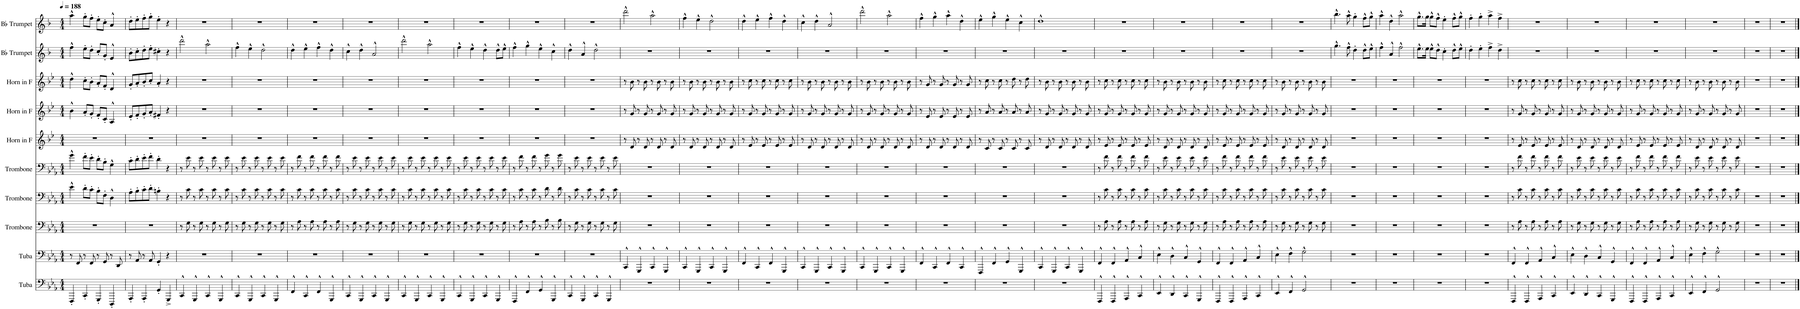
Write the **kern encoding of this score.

**kern	**kern	**kern	**kern	**kern	**kern	**kern	**kern	**kern	**kern
*part10	*part9	*part8	*part7	*part6	*part5	*part4	*part3	*part2	*part1
*staff10	*staff9	*staff8	*staff7	*staff6	*staff5	*staff4	*staff3	*staff2	*staff1
*I"Tuba	*I"Tuba	*I"Trombone	*I"Trombone	*I"Trombone	*I"Horn in F	*I"Horn in F	*I"Horn in F	*I"Bb Trumpet	*I"Bb Trumpet
*I'Tba.	*I'Tba.	*I'Tbn.	*I'Tbn.	*I'Tbn.	*	*	*	*I'Bb Tpt.	*I'Bb Tpt.
*clefF4	*clefF4	*clefF4	*clefF4	*clefF4	*clefG2	*clefG2	*clefG2	*clefG2	*clefG2
*	*	*	*	*	*Trd4c7	*Trd4c7	*Trd4c7	*Trd1c2	*Trd1c2
*k[b-e-a-]	*k[b-e-a-]	*k[b-e-a-]	*k[b-e-a-]	*k[b-e-a-]	*k[b-e-]	*k[b-e-]	*k[b-e-]	*k[b-]	*k[b-]
*M4/4	*M4/4	*M4/4	*M4/4	*M4/4	*M4/4	*M4/4	*M4/4	*M4/4	*M4/4
*MM188	*MM188	*MM188	*MM188	*MM188	*MM188	*MM188	*MM188	*MM188	*MM188
=1	=1	=1	=1	=1	=1	=1	=1	=1	=1
4FFF'/	8r	1r	4e-^^\	4g^^\	1r	4b-^^\	4dd^^\	4ff^^\	4aa^^\
.	8FF/	.	.	.	.	.	.	.	.
4CC'/	8r	.	8d'\L	8f'\L	.	8a'/L	8cc'\L	8ee'\L	8gg'\L
.	8FF/	.	8c'\J	8e-'\J	.	8g'/J	8b-'\J	8dd'\J	8ff'\J
4GGG'/	8r	.	8B-'\L	8d'\L	.	8f'/L	8a'/L	8cc'/L	8ee'\L
.	8GG/	.	8F'\J	8B-'\J	.	8c'/J	8f'/J	8g'/J	8cc'\J
4DDD'/	8r	.	4D^^\	4G^^\	.	4A^^/	4d^^/	4e^^/	4a^^/
.	8DD/	.	.	.	.	.	.	.	.
=2	=2	=2	=2	=2	=2	=2	=2	=2	=2
4AAA-'/	8r	1r	8A-'\L	8c'\L	1r	8e-'/L	8g'/L	8b-'\L	8dd'\L
.	8AA-/	.	8B-'\	8d'\	.	8f'/	8a'/	8cc'\	8ee'\
4AAA-'/	8r	.	8c'\	8e-'\	.	8g'/	8b-'/	8dd'\	8ff'\
.	8AA-/	.	8d'\J	8f'\J	.	8a'/J	8cc'/J	8ee'\J	8gg'\J
4GG'/	4GG'/	.	4Bn'\	4d'\	.	4f#X'/	4a'/	4cc#X'\	4ee'\
4GGG^/	4r	.	4r	4r	.	4r	4r	4r	4r
=3	=3	=3	=3	=3	=3	=3	=3	=3	=3
4CC^^/	1r	8r	8r	8r	1r	1r	1r	2ddd^^\	1r
.	.	8G\	8c\	8e-\	.	.	.	.	.
4GGG^^/	.	8r	8r	8r	.	.	.	.	.
.	.	8G\	8c\	8e-\	.	.	.	.	.
4CC^^/	.	8r	8r	8r	.	.	.	2aa^^\	.
.	.	8G\	8c\	8e-\	.	.	.	.	.
4GGG^^/	.	8r	8r	8r	.	.	.	.	.
.	.	8G\	8c\	8e-\	.	.	.	.	.
=4	=4	=4	=4	=4	=4	=4	=4	=4	=4
4CC^^/	1r	8r	8r	8r	1r	1r	1r	4ff^^\	1r
.	.	8G\	8c\	8e-\	.	.	.	.	.
4GGG^^/	.	8r	8r	8r	.	.	.	4ee^^\	.
.	.	8G\	8c\	8e-\	.	.	.	.	.
4CC^^/	.	8r	8r	8r	.	.	.	2dd^^\	.
.	.	8G\	8c\	8e-\	.	.	.	.	.
4GGG^^/	.	8r	8r	8r	.	.	.	.	.
.	.	8G\	8c\	8e-\	.	.	.	.	.
=5	=5	=5	=5	=5	=5	=5	=5	=5	=5
4FF^^/	1r	8r	8r	8r	1r	1r	1r	4dd^^\	1r
.	.	8A-\	8c\	8f\	.	.	.	.	.
4CC^^/	.	8r	8r	8r	.	.	.	4ee^^\	.
.	.	8A-\	8c\	8f\	.	.	.	.	.
4FF^^/	.	8r	8r	8r	.	.	.	4ff^^\	.
.	.	8A-\	8c\	8f\	.	.	.	.	.
4GGG^^/	.	8r	8r	8r	.	.	.	4dd^^\	.
.	.	8A-\	8c\	8f\	.	.	.	.	.
=6	=6	=6	=6	=6	=6	=6	=6	=6	=6
4CC^^/	1r	8r	8r	8r	1r	1r	1r	4cc^^\	1r
.	.	8G\	8c\	8e-\	.	.	.	.	.
4GGG^^/	.	8r	8r	8r	.	.	.	4dd^^\	.
.	.	8G\	8c\	8e-\	.	.	.	.	.
4CC^^/	.	8r	8r	8r	.	.	.	2a^^/	.
.	.	8G\	8c\	8e-\	.	.	.	.	.
4GGG^^/	.	8r	8r	8r	.	.	.	.	.
.	.	8G\	8c\	8e-\	.	.	.	.	.
=7	=7	=7	=7	=7	=7	=7	=7	=7	=7
4CC^^/	1r	8r	8r	8r	1r	1r	1r	2ddd^^\	1r
.	.	8G\	8c\	8e-\	.	.	.	.	.
4GGG^^/	.	8r	8r	8r	.	.	.	.	.
.	.	8G\	8c\	8e-\	.	.	.	.	.
4CC^^/	.	8r	8r	8r	.	.	.	2aa^^\	.
.	.	8G\	8c\	8e-\	.	.	.	.	.
4GGG^^/	.	8r	8r	8r	.	.	.	.	.
.	.	8G\	8c\	8e-\	.	.	.	.	.
=8	=8	=8	=8	=8	=8	=8	=8	=8	=8
4CC^^/	1r	8r	8r	8r	1r	1r	1r	4ff^^\	1r
.	.	8G\	8c\	8e-\	.	.	.	.	.
4GGG^^/	.	8r	8r	8r	.	.	.	4ee^^\	.
.	.	8G\	8c\	8e-\	.	.	.	.	.
4CC^^/	.	8r	8r	8r	.	.	.	4dd^^\	.
.	.	8G\	8c\	8e-\	.	.	.	.	.
4GGG^^/	.	8r	8r	8r	.	.	.	8dd^^\L	.
.	.	8G\	8c\	8e-\	.	.	.	8ee^^\J	.
=9	=9	=9	=9	=9	=9	=9	=9	=9	=9
4FFF^^/	1r	8r	8r	8r	1r	1r	1r	4ff^^\	1r
.	.	8A-\	8c\	8f\	.	.	.	.	.
4FF^^/	.	8r	8r	8r	.	.	.	4gg^^\	.
.	.	8A-\	8c\	8f\	.	.	.	.	.
4GG^^/	.	8r	8r	8r	.	.	.	4ee^^\	.
.	.	8B-\	8d\	8g\	.	.	.	.	.
4GGG^^/	.	8r	8r	8r	.	.	.	4cc^^\	.
.	.	8B-\	8d\	8g\	.	.	.	.	.
=10	=10	=10	=10	=10	=10	=10	=10	=10	=10
4CC^^/	1r	8r	8r	8r	1r	1r	1r	4dd^^\	1r
.	.	8G\	8c\	8e-\	.	.	.	.	.
4GGG^^/	.	8r	8r	8r	.	.	.	4a^^/	.
.	.	8G\	8c\	8e-\	.	.	.	.	.
4CC^^/	.	8r	8r	8r	.	.	.	2dd^^\	.
.	.	8G\	8c\	8e-\	.	.	.	.	.
4GGG^^/	.	8r	8r	8r	.	.	.	.	.
.	.	8G\	8c\	8e-\	.	.	.	.	.
=11	=11	=11	=11	=11	=11	=11	=11	=11	=11
1r	4CC^^/	1r	1r	1r	8r	8r	8r	1r	2ddd^^\
.	.	.	.	.	8d/	8g/	8b-\	.	.
.	4GGG^^/	.	.	.	8r	8r	8r	.	.
.	.	.	.	.	8d/	8g/	8b-\	.	.
.	4CC^^/	.	.	.	8r	8r	8r	.	2aa^^\
.	.	.	.	.	8d/	8g/	8b-\	.	.
.	4GGG^^/	.	.	.	8r	8r	8r	.	.
.	.	.	.	.	8d/	8g/	8b-\	.	.
=12	=12	=12	=12	=12	=12	=12	=12	=12	=12
1r	4CC^^/	1r	1r	1r	8r	8r	8r	1r	4ff^^\
.	.	.	.	.	8d/	8g/	8b-\	.	.
.	4GGG^^/	.	.	.	8r	8r	8r	.	4ee^^\
.	.	.	.	.	8d/	8g/	8b-\	.	.
.	4CC^^/	.	.	.	8r	8r	8r	.	2dd^^\
.	.	.	.	.	8d/	8g/	8b-\	.	.
.	4GGG^^/	.	.	.	8r	8r	8r	.	.
.	.	.	.	.	8d/	8g/	8b-\	.	.
=13	=13	=13	=13	=13	=13	=13	=13	=13	=13
1r	4FF^^/	1r	1r	1r	8r	8r	8r	1r	4dd^^\
.	.	.	.	.	8e-/	8g/	8cc\	.	.
.	4CC^^/	.	.	.	8r	8r	8r	.	4ee^^\
.	.	.	.	.	8e-/	8g/	8cc\	.	.
.	4FF^^/	.	.	.	8r	8r	8r	.	4ff^^\
.	.	.	.	.	8e-/	8g/	8cc\	.	.
.	4GGG^^/	.	.	.	8r	8r	8r	.	4dd^^\
.	.	.	.	.	8e-/	8g/	8cc\	.	.
=14	=14	=14	=14	=14	=14	=14	=14	=14	=14
1r	4CC^^/	1r	1r	1r	8r	8r	8r	1r	4cc^^\
.	.	.	.	.	8d/	8g/	8b-\	.	.
.	4GGG^^/	.	.	.	8r	8r	8r	.	4dd^^\
.	.	.	.	.	8d/	8g/	8b-\	.	.
.	4CC^^/	.	.	.	8r	8r	8r	.	2a^^/
.	.	.	.	.	8d/	8g/	8b-\	.	.
.	4GGG^^/	.	.	.	8r	8r	8r	.	.
.	.	.	.	.	8d/	8g/	8b-\	.	.
=15	=15	=15	=15	=15	=15	=15	=15	=15	=15
1r	4CC^^/	1r	1r	1r	8r	8r	8r	1r	2ddd^^\
.	.	.	.	.	8d/	8g/	8b-\	.	.
.	4GGG^^/	.	.	.	8r	8r	8r	.	.
.	.	.	.	.	8d/	8g/	8b-\	.	.
.	4CC^^/	.	.	.	8r	8r	8r	.	2aa^^\
.	.	.	.	.	8d/	8g/	8b-\	.	.
.	4GGG^^/	.	.	.	8r	8r	8r	.	.
.	.	.	.	.	8d/	8g/	8b-\	.	.
=16	=16	=16	=16	=16	=16	=16	=16	=16	=16
1r	4FF^^/	1r	1r	1r	8r	8r	8r	1r	4ff^^\
.	.	.	.	.	8d/	8e-/	8g/	.	.
.	4CC^^/	.	.	.	8r	8r	8r	.	4gg^^\
.	.	.	.	.	8d/	8e-/	8g/	.	.
.	4FF^^/	.	.	.	8r	8r	8r	.	4aa^^\
.	.	.	.	.	8d/	8e-/	8g/	.	.
.	4CC^^/	.	.	.	8r	8r	8r	.	4dd^^\
.	.	.	.	.	8d/	8e-/	8g/	.	.
=17	=17	=17	=17	=17	=17	=17	=17	=17	=17
1r	4FFF^^/	1r	1r	1r	8r	8r	8r	1r	4ee^^\
.	.	.	.	.	8c/	8a/	8cc\	.	.
.	4FF^^/	.	.	.	8r	8r	8r	.	4gg^^\
.	.	.	.	.	8c/	8a/	8cc\	.	.
.	4GG^^/	.	.	.	8r	8r	8r	.	4ee^^\
.	.	.	.	.	8c/	8a/	8dd\	.	.
.	4GGG^^/	.	.	.	8r	8r	8r	.	4cc^^\
.	.	.	.	.	8c/	8a/	8dd\	.	.
=18	=18	=18	=18	=18	=18	=18	=18	=18	=18
1r	4CC^^/	1r	1r	1r	8r	8r	8r	1r	1dd^^
.	.	.	.	.	8d/	8g/	8b-\	.	.
.	4GGG^^/	.	.	.	8r	8r	8r	.	.
.	.	.	.	.	8d/	8g/	8b-\	.	.
.	4CC^^/	.	.	.	8r	8r	8r	.	.
.	.	.	.	.	8d/	8g/	8b-\	.	.
.	4GGG^^/	.	.	.	8r	8r	8r	.	.
.	.	.	.	.	8d/	8g/	8b-\	.	.
=19	=19	=19	=19	=19	=19	=19	=19	=19	=19
4FFF^^/	4FF^^/	8r	8r	8r	8r	8r	8r	1r	1r
.	.	8A-\	8c\	8f\	8e-/	8g/	8cc\	.	.
4FFF^^/	4FF^^/	8r	8r	8r	8r	8r	8r	.	.
.	.	8A-\	8c\	8f\	8e-/	8g/	8cc\	.	.
4AAA-^^/	4AA-^^/	8r	8r	8r	8r	8r	8r	.	.
.	.	8A-\	8c\	8f\	8e-/	8g/	8cc\	.	.
4CC^^/	4C^^/	8r	8r	8r	8r	8r	8r	.	.
.	.	8A-\	8c\	8f\	8e-/	8g/	8cc\	.	.
=20	=20	=20	=20	=20	=20	=20	=20	=20	=20
4EE-^^/	4E-^^\	8r	8r	8r	8r	8r	8r	1r	1r
.	.	8G\	8c\	8e-\	8d/	8g/	8b-\	.	.
4DD^^/	4D^^\	8r	8r	8r	8r	8r	8r	.	.
.	.	8G\	8c\	8e-\	8d/	8g/	8b-\	.	.
4CC^^/	4C^^/	8r	8r	8r	8r	8r	8r	.	.
.	.	8G\	8c\	8e-\	8d/	8g/	8b-\	.	.
4GGG^^/	4GG^^/	8r	8r	8r	8r	8r	8r	.	.
.	.	8G\	8c\	8e-\	8d/	8g/	8b-\	.	.
=21	=21	=21	=21	=21	=21	=21	=21	=21	=21
4FFF^^/	4FF^^/	8r	8r	8r	8r	8r	8r	1r	1r
.	.	8A-\	8c\	8f\	8e-/	8g/	8cc\	.	.
4FFF^^/	4FF^^/	8r	8r	8r	8r	8r	8r	.	.
.	.	8A-\	8c\	8f\	8e-/	8g/	8cc\	.	.
4AAA-^^/	4AA-^^/	8r	8r	8r	8r	8r	8r	.	.
.	.	8A-\	8c\	8f\	8e-/	8g/	8cc\	.	.
4CC^^/	4C^^/	8r	8r	8r	8r	8r	8r	.	.
.	.	8A-\	8c\	8f\	8e-/	8g/	8cc\	.	.
=22	=22	=22	=22	=22	=22	=22	=22	=22	=22
4EE-^^/	4E-^^\	8r	8r	8r	8r	8r	8r	1r	1r
.	.	8G\	8c\	8e-\	8d/	8g/	8b-\	.	.
4FF^^/	4F^^\	8r	8r	8r	8r	8r	8r	.	.
.	.	8G\	8c\	8e-\	8d/	8g/	8b-\	.	.
2GG^^/	2G^^\	8r	8r	8r	8r	8r	8r	.	.
.	.	8G\	8c\	8e-\	8d/	8g/	8b-\	.	.
.	.	8r	8r	8r	8r	8r	8r	.	.
.	.	8G\	8c\	8e-\	8d/	8g/	8b-\	.	.
=23	=23	=23	=23	=23	=23	=23	=23	=23	=23
1r	1r	1r	1r	1r	1r	1r	1r	4.gg^^\	4.bb-^^\
.	.	.	.	.	.	.	.	8ff^^\	8aa^^\
.	.	.	.	.	.	.	.	4dd'\	4gg'\
.	.	.	.	.	.	.	.	8dd^^\L	8ff^^\L
.	.	.	.	.	.	.	.	8ee^^\J	8gg^^\J
=24	=24	=24	=24	=24	=24	=24	=24	=24	=24
1r	1r	1r	1r	1r	1r	1r	1r	4ff^^\	4aa^^\
.	.	.	.	.	.	.	.	4a^^/	4dd^^\
.	.	.	.	.	.	.	.	2ff^^\	2aa^^\
=25	=25	=25	=25	=25	=25	=25	=25	=25	=25
1r	1r	1r	1r	1r	1r	1r	1r	8.ee^^\L	8.gg^^\L
.	.	.	.	.	.	.	.	16ee\Jk	16gg\Jk
.	.	.	.	.	.	.	.	8ee^^\L	8gg^^\L
.	.	.	.	.	.	.	.	8dd^^\J	8ff^^\J
.	.	.	.	.	.	.	.	4cc'\	4ee'\
.	.	.	.	.	.	.	.	8dd^^\L	8ff^^\L
.	.	.	.	.	.	.	.	8ee^^\J	8gg^^\J
=26	=26	=26	=26	=26	=26	=26	=26	=26	=26
1r	1r	1r	1r	1r	1r	1r	1r	4dd'\	4ff'\
.	.	.	.	.	.	.	.	4ee'\	4gg'\
.	.	.	.	.	.	.	.	4ff^\	4aa^\
.	.	.	.	.	.	.	.	4dd^\	4ff^\
=27	=27	=27	=27	=27	=27	=27	=27	=27	=27
4FFF^^/	4FF^^/	8r	8r	8r	8r	8r	8r	1r	1r
.	.	8A-\	8c\	8f\	8e-/	8g/	8cc\	.	.
4FFF^^/	4FF^^/	8r	8r	8r	8r	8r	8r	.	.
.	.	8A-\	8c\	8f\	8e-/	8g/	8cc\	.	.
4AAA-^^/	4AA-^^/	8r	8r	8r	8r	8r	8r	.	.
.	.	8A-\	8c\	8f\	8e-/	8g/	8cc\	.	.
4CC^^/	4C^^/	8r	8r	8r	8r	8r	8r	.	.
.	.	8A-\	8c\	8f\	8e-/	8g/	8cc\	.	.
=28	=28	=28	=28	=28	=28	=28	=28	=28	=28
4EE-^^/	4E-^^\	8r	8r	8r	8r	8r	8r	1r	1r
.	.	8G\	8c\	8e-\	8d/	8g/	8b-\	.	.
4DD^^/	4D^^\	8r	8r	8r	8r	8r	8r	.	.
.	.	8G\	8c\	8e-\	8d/	8g/	8b-\	.	.
4CC^^/	4C^^/	8r	8r	8r	8r	8r	8r	.	.
.	.	8G\	8c\	8e-\	8d/	8g/	8b-\	.	.
4GGG^^/	4GG^^/	8r	8r	8r	8r	8r	8r	.	.
.	.	8G\	8c\	8e-\	8d/	8g/	8b-\	.	.
=29	=29	=29	=29	=29	=29	=29	=29	=29	=29
4FFF^^/	4FF^^/	8r	8r	8r	8r	8r	8r	1r	1r
.	.	8A-\	8c\	8f\	8e-/	8g/	8cc\	.	.
4FFF^^/	4FF^^/	8r	8r	8r	8r	8r	8r	.	.
.	.	8A-\	8c\	8f\	8e-/	8g/	8cc\	.	.
4AAA-^^/	4AA-^^/	8r	8r	8r	8r	8r	8r	.	.
.	.	8A-\	8c\	8f\	8e-/	8g/	8cc\	.	.
4CC^^/	4C^^/	8r	8r	8r	8r	8r	8r	.	.
.	.	8A-\	8c\	8f\	8e-/	8g/	8cc\	.	.
=30	=30	=30	=30	=30	=30	=30	=30	=30	=30
4EE-^^/	4E-^^\	8r	8r	8r	8r	8r	8r	1r	1r
.	.	8G\	8c\	8e-\	8d/	8g/	8b-\	.	.
4FF^^/	4F^^\	8r	8r	8r	8r	8r	8r	.	.
.	.	8G\	8c\	8e-\	8d/	8g/	8b-\	.	.
2GG^^/	2G^^\	8r	8r	8r	8r	8r	8r	.	.
.	.	8G\	8c\	8e-\	8d/	8g/	8b-\	.	.
.	.	8r	8r	8r	8r	8r	8r	.	.
.	.	8G\	8c\	8e-\	8d/	8g/	8b-\	.	.
=31	=31	=31	=31	=31	=31	=31	=31	=31	=31
1r	1r	1r	1r	1r	1r	1r	1r	1r	1r
=32	=32	=32	=32	=32	=32	=32	=32	=32	=32
1r	1r	1r	1r	1r	1r	1r	1r	1r	1r
==	==	==	==	==	==	==	==	==	==
*-	*-	*-	*-	*-	*-	*-	*-	*-	*-
